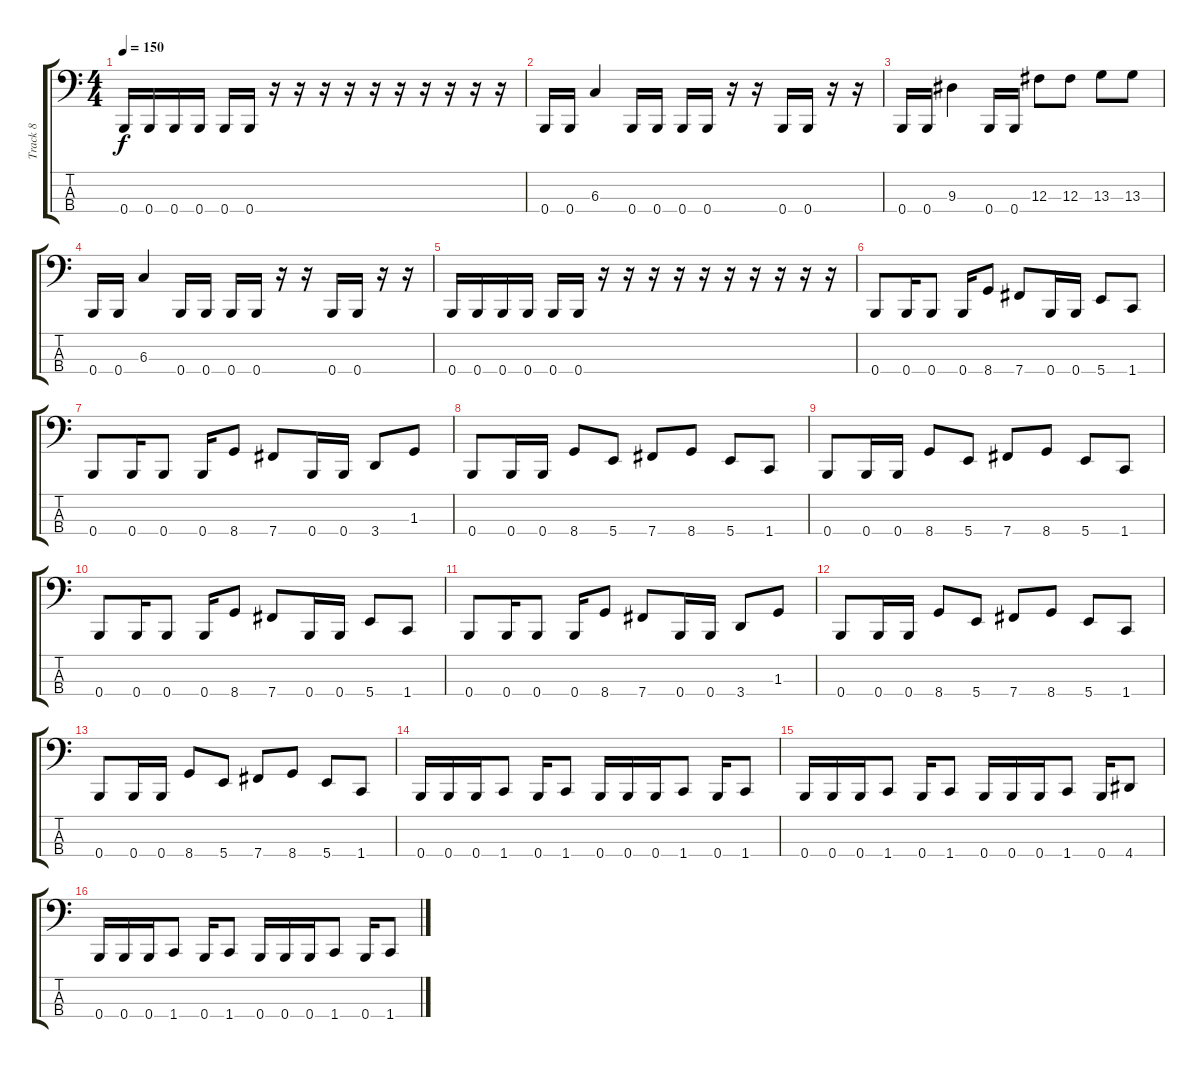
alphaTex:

\track ("Track 8" "Track 8") {instrument electricbasspick}
\staff {score tabs}
\tuning (G2 D2 Gb1 B0) {hide}
\ts (4 4)
\tempo 150
\clef f4
\ks c
0.4.16{dy f} 0.4.16 0.4.16 0.4.16 0.4.16 0.4.16 r.16 r.16 r.16 r.16 r.16 r.16 r.16 r.16 r.16 r.16 |
0.4.16 0.4.16 6.3.4 0.4.16 0.4.16 0.4.16 0.4.16 r.16 r.16 0.4.16 0.4.16 r.16 r.16 |
0.4.16 0.4.16 9.3.4 0.4.16 0.4.16 12.3.8 12.3.8 13.3.8 13.3.8 |
0.4.16 0.4.16 6.3.4 0.4.16 0.4.16 0.4.16 0.4.16 r.16 r.16 0.4.16 0.4.16 r.16 r.16 |
0.4.16 0.4.16 0.4.16 0.4.16 0.4.16 0.4.16 r.16 r.16 r.16 r.16 r.16 r.16 r.16 r.16 r.16 r.16 |
0.4.8 0.4.16 0.4.8 0.4.16 8.4.8 7.4.8 0.4.16 0.4.16 5.4.8 1.4.8 |
0.4.8 0.4.16 0.4.8 0.4.16 8.4.8 7.4.8 0.4.16 0.4.16 3.4.8 1.3.8 |
0.4.8 0.4.16 0.4.16 8.4.8 5.4.8 7.4.8 8.4.8 5.4.8 1.4.8 |
0.4.8 0.4.16 0.4.16 8.4.8 5.4.8 7.4.8 8.4.8 5.4.8 1.4.8 |
0.4.8 0.4.16 0.4.8 0.4.16 8.4.8 7.4.8 0.4.16 0.4.16 5.4.8 1.4.8 |
0.4.8 0.4.16 0.4.8 0.4.16 8.4.8 7.4.8 0.4.16 0.4.16 3.4.8 1.3.8 |
0.4.8 0.4.16 0.4.16 8.4.8 5.4.8 7.4.8 8.4.8 5.4.8 1.4.8 |
0.4.8 0.4.16 0.4.16 8.4.8 5.4.8 7.4.8 8.4.8 5.4.8 1.4.8 |
0.4.16 0.4.16 0.4.16 1.4.8 0.4.16 1.4.8 0.4.16 0.4.16 0.4.16 1.4.8 0.4.16 1.4.8 |
0.4.16 0.4.16 0.4.16 1.4.8 0.4.16 1.4.8 0.4.16 0.4.16 0.4.16 1.4.8 0.4.16 4.4.8 |
0.4.16 0.4.16 0.4.16 1.4.8 0.4.16 1.4.8 0.4.16 0.4.16 0.4.16 1.4.8 0.4.16 1.4.8
